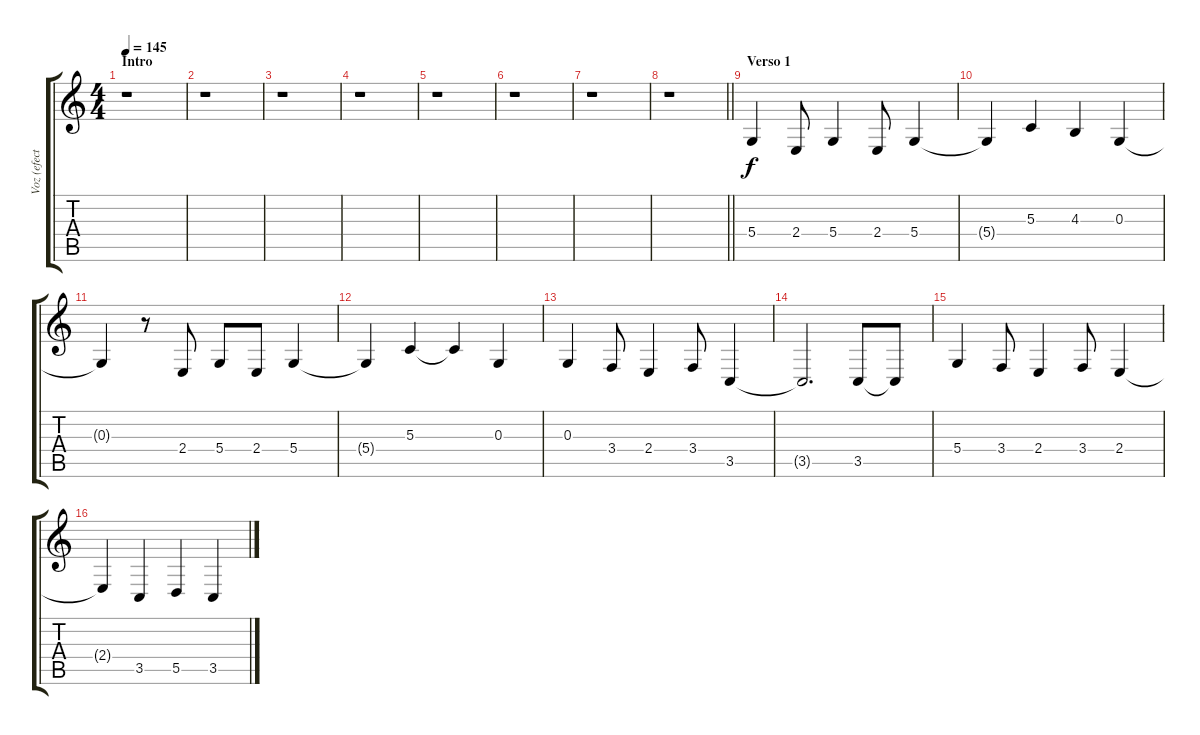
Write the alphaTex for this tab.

\track ("Voz (efecto)" "Voz (efect") {instrument fx7echoes}
\staff {score tabs}
\tuning (E4 B3 G3 D3 A2 E2) {hide}
\ts (4 4)
\section ("" "Intro")
\tempo 145
\clef g2
\ks c
r.1{dy f instrument fx7echoes} |
r.1 |
r.1 |
r.1 |
r.1 |
r.1 |
r.1 |
\barLineRight lightlight
r.1 |
\section ("" "Verso 1")
5.4.4 2.4.8 5.4.4 2.4.8 5.4.4 |
5.4{t}.4 5.3.4 4.3.4 0.3.4 |
0.3{t}.4 r.8 2.4.8 5.4.8 2.4.8 5.4.4 |
5.4{t}.4 5.3.4 5.3{t}.4 0.3.4 |
0.3.4 3.4.8 2.4.4 3.4.8 3.5.4 |
3.5{t}.2{d} 3.5.8 3.5{t}.8 |
5.4.4 3.4.8 2.4.4 3.4.8 2.4.4 |
2.4{t}.4 3.5.4 5.5.4 3.5.4
